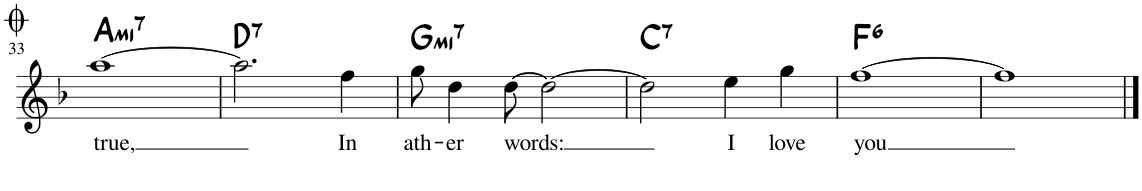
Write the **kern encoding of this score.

**kern	**text	**harte
*part1	*part1	*part1
*staff1	*staff1	*
*I"Voice	*	*
!!LO:PB:g=z
*clefG2	*	*
*k[b-]	*	*
*M4/4	*	*
=33	=33	=33
!	!LO:LY:b	!LO:H:kt=m7
[1aa	true,	A:min7
=34	=34	=34
!	!	!LO:H:kt=7
2.aa\]	.	D:7
!	!LO:LY:b	!
4ffn\	In	.
=35	=35	=35
!	!LO:LY:b	!LO:H:kt=m7
8gg\	ath-	G:min7
!	!LO:LY:b	!
4dd\	-er	.
!	!LO:LY:b	!
[8dd\	words:	.
2dd\_	.	.
=36	=36	=36
!	!	!LO:H:kt=7
2dd\]	.	C:7
!	!LO:LY:b	!
4ee\	I	.
!	!LO:LY:b	!
4gg\	love	.
=37	=37	=37
!	!LO:LY:b	!LO:H:kt=6
[1ff	you	F:maj6
=38	=38	=38
1ff]	.	.
==	==	==
*-	*-	*-
